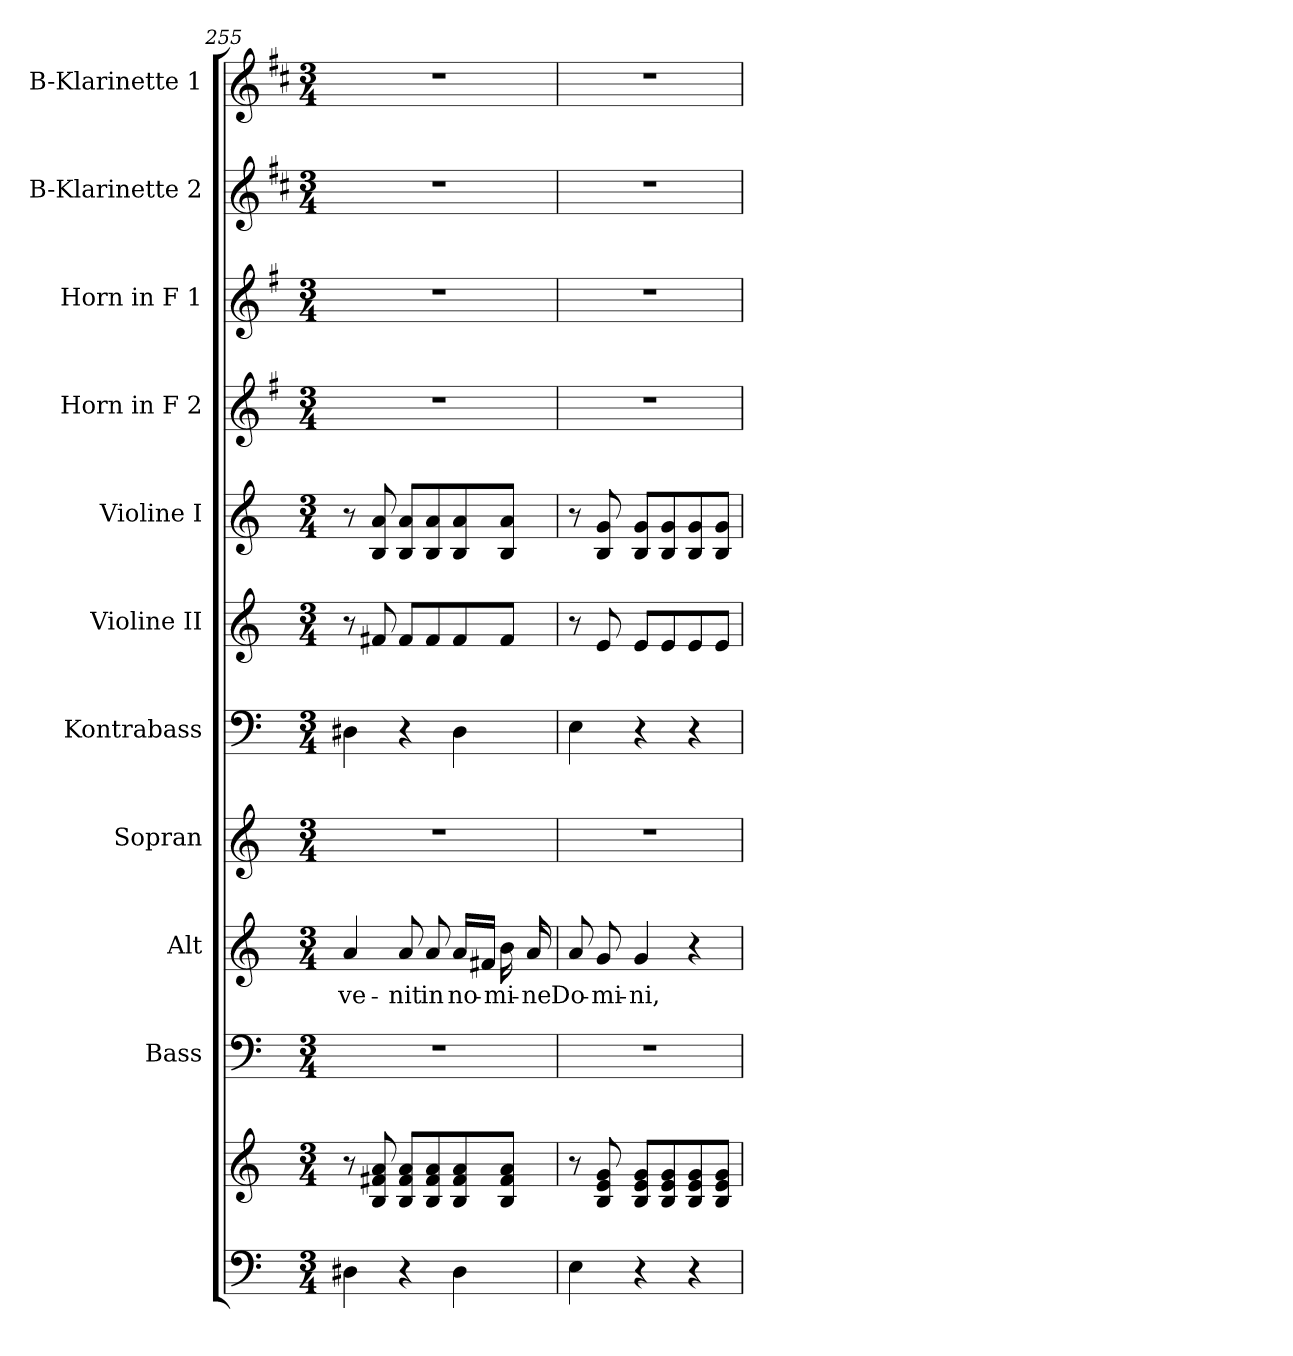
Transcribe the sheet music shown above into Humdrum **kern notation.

**kern	**kern	**kern	**kern	**text	**kern	**kern	**kern	**kern	**kern	**kern	**kern	**kern
*part11	*part11	*part10	*part9	*part9	*part8	*part7	*part6	*part5	*part4	*part3	*part2	*part1
*staff12	*staff11	*staff10	*staff9	*staff9	*staff8	*staff7	*staff6	*staff5	*staff4	*staff3	*staff2	*staff1
*	*	*I"Bass	*I"Alt	*	*I"Sopran	*I"Kontrabass	*I"Violine II	*I"Violine I	*I"Horn in F 2	*I"Horn in F 1	*I"B-Klarinette 2	*I"B-Klarinette 1
*	*	*I'B.	*I'A.	*	*I'S.	*I'Kb.	*I'Vl. II	*I'Vl. I	*	*	*I'B Kl. 2	*I'B Kl. 1
*clefF4	*clefG2	*clefF4	*clefG2	*	*clefG2	*clefF4	*clefG2	*clefG2	*clefG2	*clefG2	*clefG2	*clefG2
*	*	*	*	*	*	*ITrd7c12	*	*	*ITrd4c7	*ITrd4c7	*ITrd1c2	*ITrd1c2
*k[]	*k[]	*k[]	*k[]	*	*k[]	*k[]	*k[]	*k[]	*k[]	*k[]	*k[]	*k[]
*C:	*C:	*C:	*C:	*	*C:	*C:	*C:	*C:	*C:	*C:	*C:	*C:
*M3/4	*M3/4	*M3/4	*M3/4	*	*M3/4	*M3/4	*M3/4	*M3/4	*M3/4	*M3/4	*M3/4	*M3/4
=255	=255	=255	=255	=255	=255	=255	=255	=255	=255	=255	=255	=255
!	!	!	!	!LO:LY:b	!	!	!	!	!	!	!	!
4D#X\	8r	2.r	4a/	ve-	2.r	4DD#X\	8r	8r	2.r	2.r	2.r	2.r
.	8B/ 8f#X/ 8a/	.	.	.	.	.	8f#X/	8B/ 8a/	.	.	.	.
!	!	!	!	!LO:LY:b	!	!	!	!	!	!	!	!
4r	8B/ 8f#/ 8a/L	.	8a/	-nit	.	4r	8f#/L	8B/ 8a/L	.	.	.	.
!	!	!	!	!LO:LY:b	!	!	!	!	!	!	!	!
.	8B/ 8f#/ 8a/	.	8a/	in	.	.	8f#/	8B/ 8a/	.	.	.	.
!	!	!	!	!LO:LY:b	!	!	!	!	!	!	!	!
4D#\	8B/ 8f#/ 8a/	.	16a/LL	no-	.	4DD#\	8f#/	8B/ 8a/	.	.	.	.
.	.	.	16f#X/JJ	.	.	.	.	.	.	.	.	.
!	!	!	!	!LO:LY:b	!	!	!	!	!	!	!	!
.	8B/ 8f#/ 8a/J	.	16b\	-mi-	.	.	8f#/J	8B/ 8a/J	.	.	.	.
!	!	!	!	!LO:LY:b	!	!	!	!	!	!	!	!
.	.	.	16a/	-ne	.	.	.	.	.	.	.	.
=256	=256	=256	=256	=256	=256	=256	=256	=256	=256	=256	=256	=256
!	!	!	!	!LO:LY:b	!	!	!	!	!	!	!	!
4E\	8r	2.r	8a/	Do-	2.r	4EE\	8r	8r	2.r	2.r	2.r	2.r
!	!	!	!	!LO:LY:b	!	!	!	!	!	!	!	!
.	8B/ 8e/ 8g/	.	8g/	-mi-	.	.	8e/	8B/ 8g/	.	.	.	.
!	!	!	!	!LO:LY:b	!	!	!	!	!	!	!	!
4r	8B/ 8e/ 8g/L	.	4g/	-ni,	.	4r	8e/L	8B/ 8g/L	.	.	.	.
.	8B/ 8e/ 8g/	.	.	.	.	.	8e/	8B/ 8g/	.	.	.	.
4r	8B/ 8e/ 8g/	.	4r	.	.	4r	8e/	8B/ 8g/	.	.	.	.
.	8B/ 8e/ 8g/J	.	.	.	.	.	8e/J	8B/ 8g/J	.	.	.	.
=	=	=	=	=	=	=	=	=	=	=	=	=
*-	*-	*-	*-	*-	*-	*-	*-	*-	*-	*-	*-	*-
